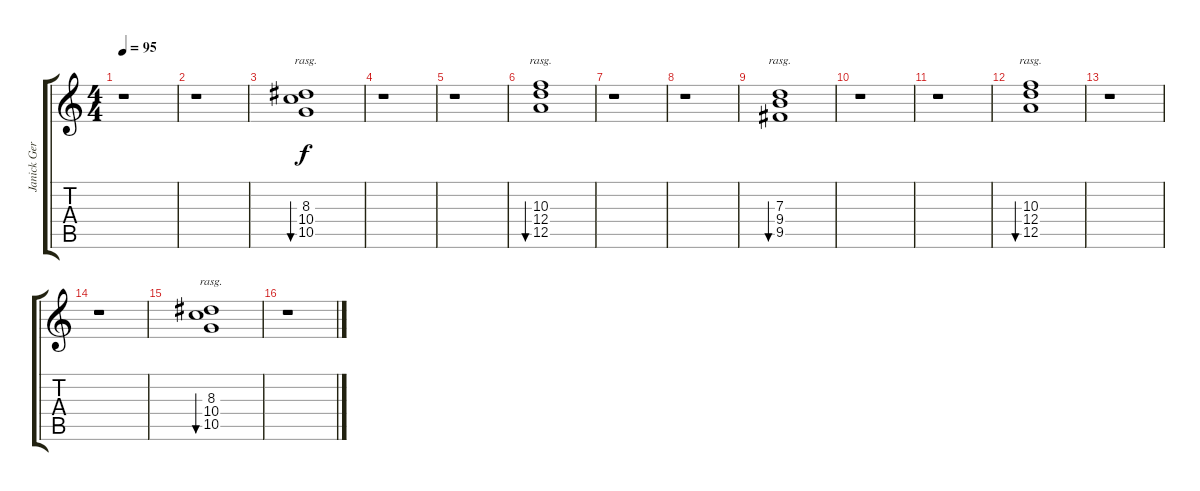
\track ("Janick Gers" "Janick Ger") {instrument distortionguitar}
\staff {score tabs}
\tuning (E4 B3 G3 D3 A2 E2) {hide}
\ts (4 4)
\tempo 95
\clef g2
\ks c
r.1{dy f} |
r.1 |
(8.3 10.4 10.5).1{bu 480 rasg ii} |
r.1 |
r.1 |
(10.3 12.4 12.5).1{bu 480 rasg ii} |
r.1 |
r.1 |
(7.3 9.4 9.5).1{bu 480 rasg ii} |
r.1 |
r.1 |
(10.3 12.4 12.5).1{bu 480 rasg ii} |
r.1 |
r.1 |
(8.3 10.4 10.5).1{bu 480 rasg ii} |
r.1
